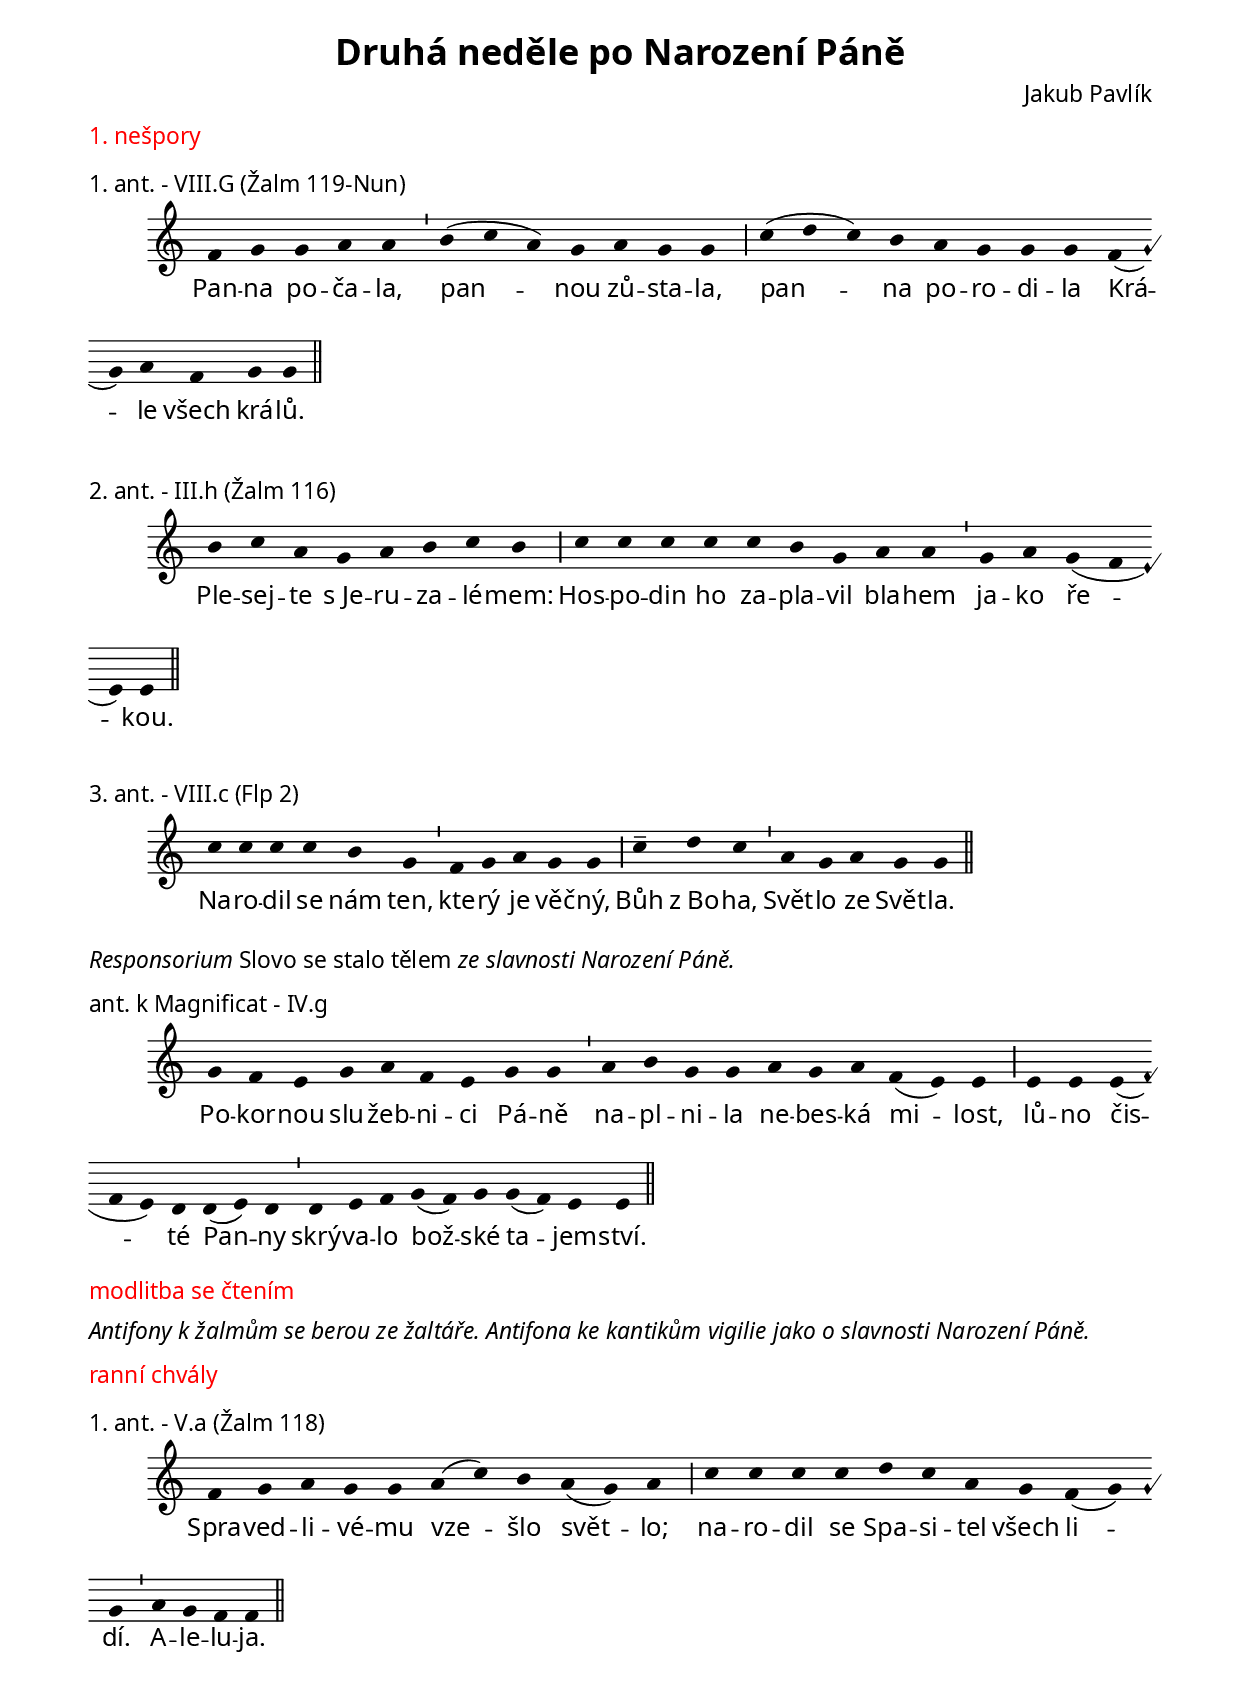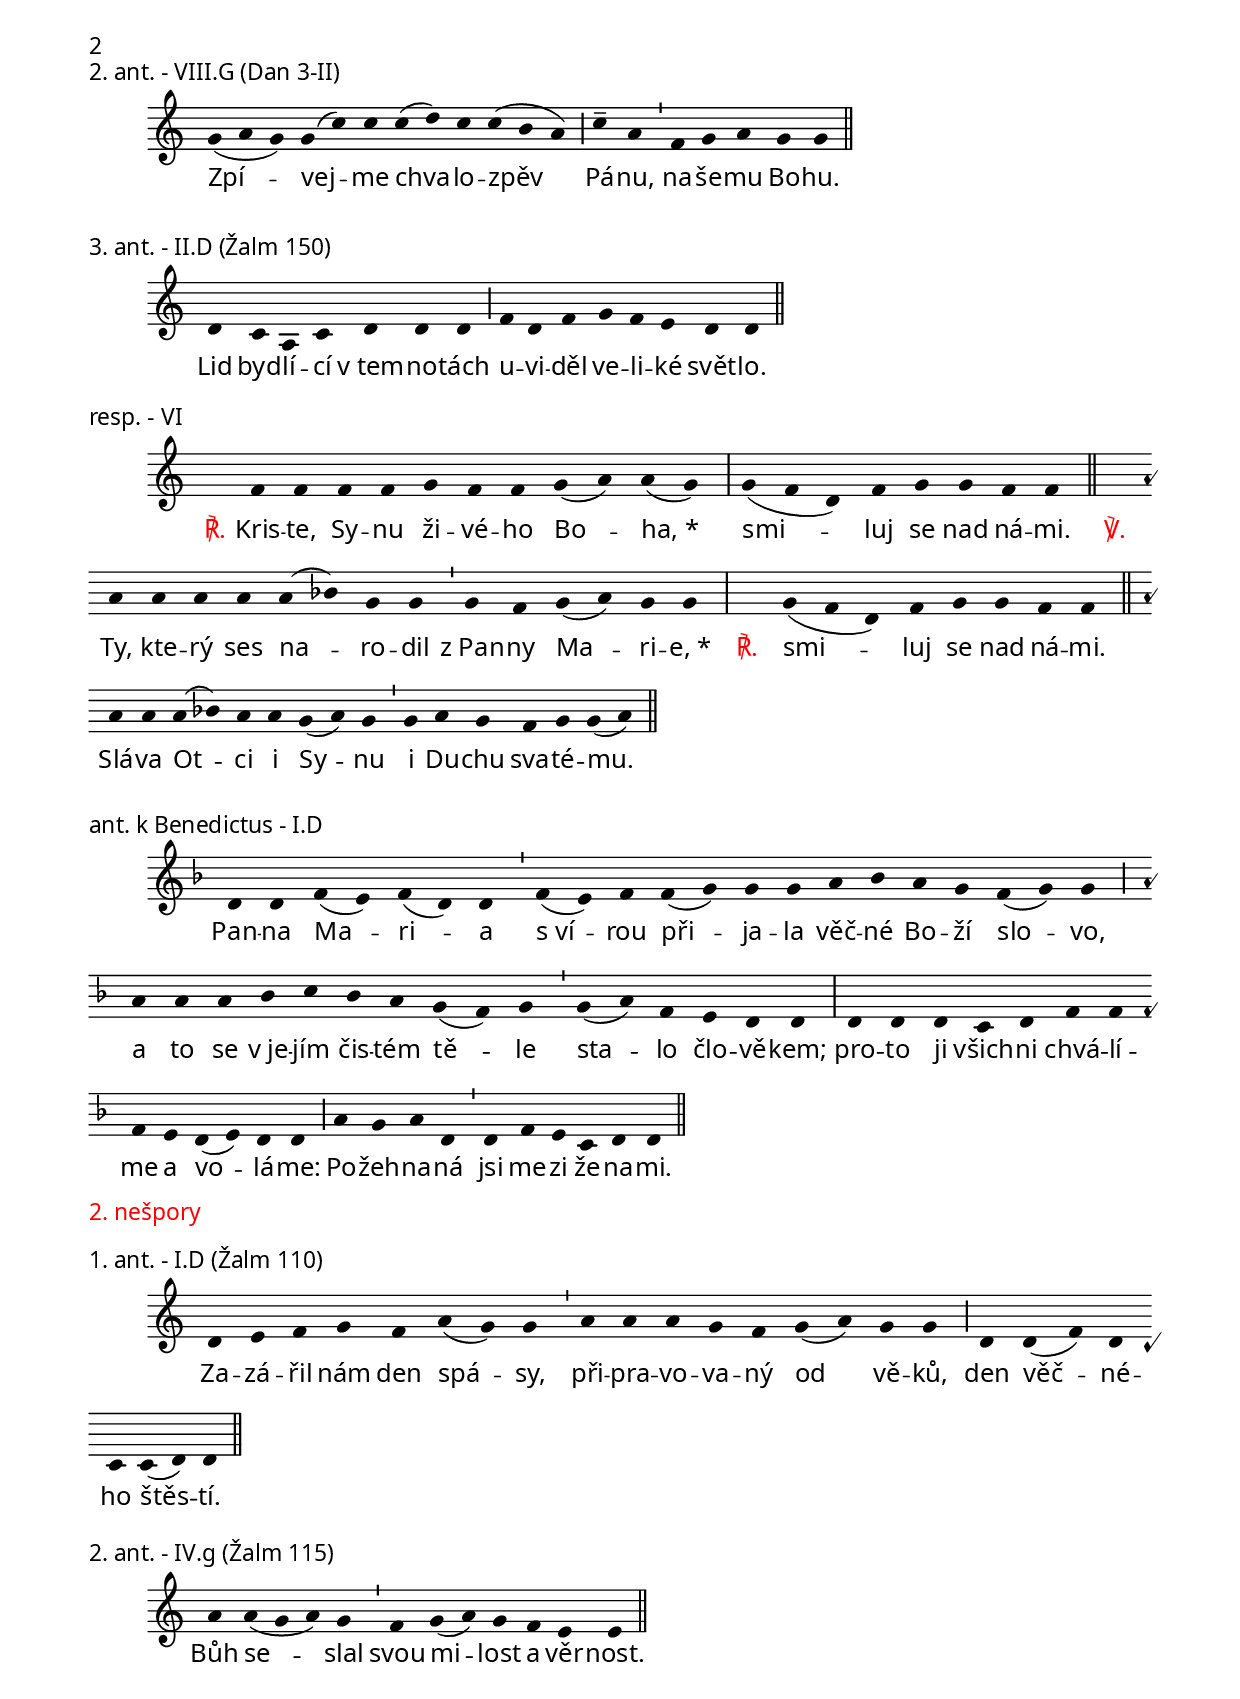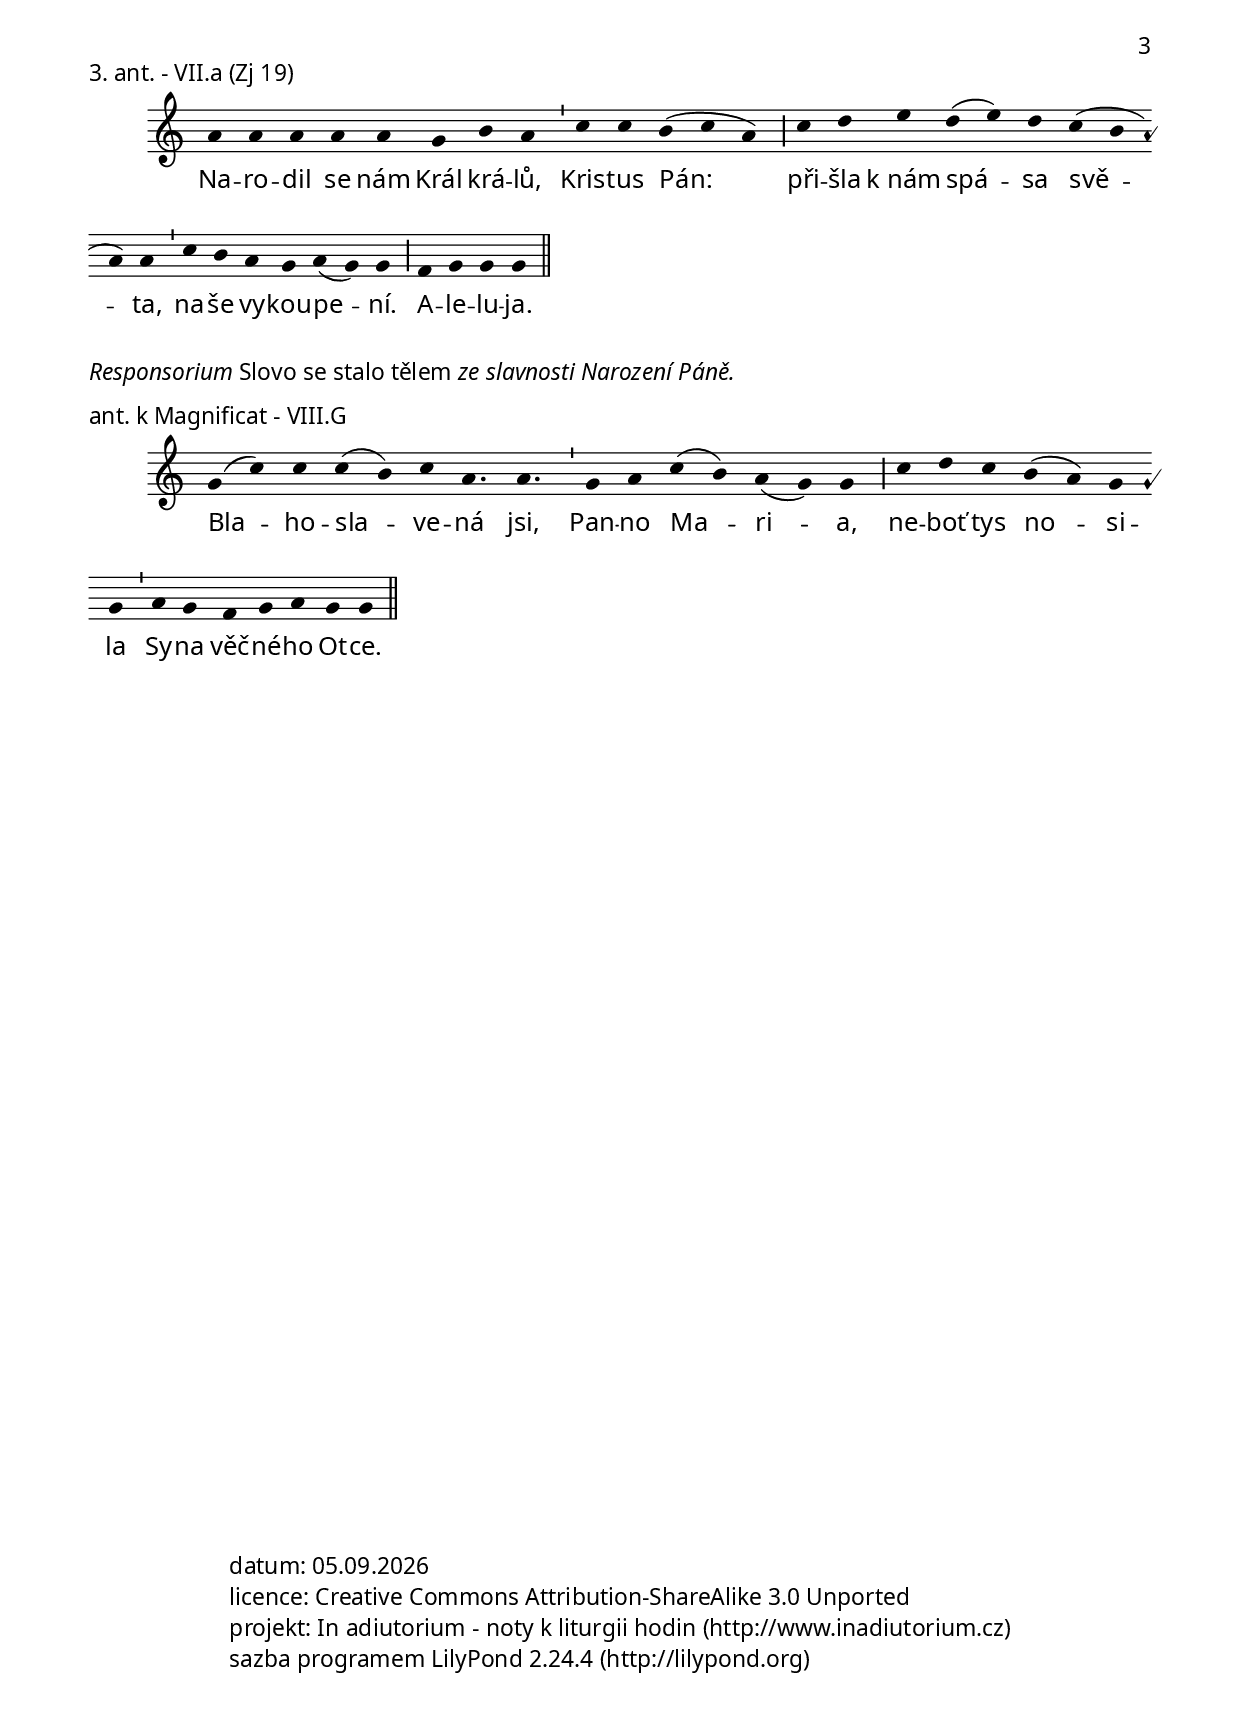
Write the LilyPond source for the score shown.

\version "2.17.25"

\header {
  title = "Druhá neděle po Narození Páně"
  composer = "Jakub Pavlík"
}

\include "spolecne.ly"
\include "dilyresponsorii.ly"

\markup {\nadpisHodinka {"1. nešpory"}}

\score {
  \relative c' {
    \choralniRezim
    f g g a a \barMin
    b( c a) g a g g \barMaior
    c( d c) b a g g g f( g) a f g g \barFinalis
  }
  \addlyrics {
    Pan -- na po -- ča -- la,
    pan -- nou zů -- sta -- la,
    pan -- na po -- ro -- di -- la Krá -- le všech krá -- lů.
  }
  \header {
    quid = "1. ant."
    modus = "VIII"
    differentia = "G"
    psalmus = "Žalm 119-Nun"
    fons = "oktáv Narození Páně, 27.12., k Magnificat, druhá část jiný text"
    fial = "fial://vanoce_narozenipane.ly#27-amag?cast=2&jiny text"
    id = "ne1-a1"
    piece = \markup {\sestavTitulek}
  }
}

\score {
  \relative c'' {
    \choralniRezim
    b4 c a g a b c b \barMaior
    c c c c c b g a a \barMin
    g a g( f e) e \barFinalis
  }
  \addlyrics {
    Ple -- sej -- te s_Je -- ru -- za -- lé -- mem:
    Hos -- po -- din ho za -- pla -- vil bla -- hem
    ja -- ko ře -- kou.
  }
  \header {
    quid = "2. ant."
    modus = "III"
    differentia = "h"
    psalmus = "Žalm 116"
    fial = "antifony/tyden4_5ctvrtek.ly#rch-ant2?zaver"
    id = "ne1-a2"
    piece = \markup {\sestavTitulek}
  }
}

\score {
  \relative c'' {
    \choralniRezim
    c4 c c c b g \barMin
    f g a g g \barMaior
    c-- d c \barMin
    a g a g g \barFinalis
  }
  \addlyrics {
    Na -- ro -- dil se nám ten,
    kte -- rý je věč -- ný,
    Bůh z_Bo -- ha,
    Svět -- lo ze Svět -- la.
  }
  \header {
    quid = "3. ant."
    modus = "VIII"
    differentia = "c"
    psalmus = "Flp 2"
    id = "ne1-a3"
    piece = \markup {\sestavTitulek}
  }
}

\markup\italic{Responsorium \upright{Slovo se stalo tělem} ze slavnosti Narození Páně.}

\score {
  \relative c'' {
    \choralniRezim
    g4 f e g a f e g g \barMin
    a4 b g g a g a f( e) e \barMaior
    e e e( f e) d d( e) d \barMin
    d e f g( f) g g( f) e e \barFinalis
  }
  \addlyrics {
    Po -- kor -- nou slu -- žeb -- ni -- ci Pá -- ně
    na -- pl -- ni -- la ne -- bes -- ká mi -- lost,
    lů -- no čis -- té Pan -- ny
    skrý -- va -- lo bož -- ské ta -- jem -- ství.
  }
  \header {
    quid = "ant. k Magnificat"
    modus = "IV"
    differentia = "g"
    psalmus = "Magnificat"
    id = "ne1-amag"
    piece = \markup {\sestavTitulekBezZalmu}
  }
}

\markup {\nadpisHodinka {"modlitba se čtením"}}

\markup\italic{
  Antifony k žalmům se berou ze žaltáře.
  Antifona ke kantikům vigilie jako o slavnosti Narození Páně.
}

\markup {\nadpisHodinka {"ranní chvály"}}

\score {
  \relative c' {
    \choralniRezim
    f4 g a g g a( c) b a( g) a \barMaior
    c c c c d c a g f( g) g \barMin
    a g f f \barFinalis
  }
  \addlyrics {
    Spra -- ved -- li -- vé -- mu vze -- šlo svět -- lo;
    na -- ro -- dil se Spa -- si -- tel všech li -- dí.
    A -- le -- lu -- ja.
  }
  \header {
    quid = "1. ant."
    modus = "V"
    differentia = "a"
    psalmus = "Žalm 118"
    placet = "melodie druhé části je taková 'kramářská'"
    id = "rch-a1"
    piece = \markup {\sestavTitulek}
  }
}

\score {
  \relative c'' {
    \choralniRezim
    g4( a g) g( c) c c( d) c c( b a) \barMaior
    c4-- a \barMin f g a g g \barFinalis
  }
  \addlyrics {
    Zpí -- vej -- me chva -- lo -- zpěv Pá -- nu,
    na -- še -- mu Bo -- hu.
  }
  \header {
    quid = "2. ant."
    modus = "VIII"
    differentia = "G"
    psalmus = "Dan 3-II"
    fial = "antifony/tyden2_1nedele.ly#rch-ant2?zacatek"
    id = "rch-a2"
    piece = \markup {\sestavTitulek}
  }
}

\score {
  \relative c' {
    \choralniRezim
    d4 c a c d d d \barMaior
    f d f g f e d d \barFinalis
  }
  \addlyrics {
    Lid byd -- lí -- cí v_tem -- no -- tách
    u -- vi -- děl ve -- li -- ké svět -- lo.
  }
  \header {
    quid = "3. ant."
    modus = "II"
    differentia = "D"
    psalmus = "Žalm 150"
    id = "rch-a3"
    piece = \markup {\sestavTitulek}
  }
}

\score {
  \relative c' {
    \choralniRezim

    % R
      \neviditelna f
      f4 f f f g f f g( a) a( g) \barMax
      g( f d) f g g f f \barFinalis
      % V
      \neviditelna f
      a4 a a a a( bes) g g \barMin g f g( a) g g \barMax
      % R
      \neviditelna g
      g( f d) f g g f f \barFinalis
      % Slava
      \respVIdoxologie \barFinalis
  }
  \addlyrics {
    \Response Kris -- te, Sy -- nu ži -- vé -- ho Bo -- ha,_*
    smi -- luj se nad ná -- mi.

    \Verse Ty, kte -- rý ses na -- ro -- dil z_Pan -- ny Ma -- ri -- e,_*
    \Response smi -- luj se nad ná -- mi.

    \textRespDoxologie
  }
  \header {
    quid = "resp."
    modus = "VI"
    fial = "responsoria.ly#1ne-rch?jiny_vers"
    id = "rch-r"
    piece = \markup {\sestavTitulekResp}
  }
}

\score {
  \relative c' {
    \choralniRezim
    \key f \major
    d4 d f( e) f( d) d \barMin
    f( e) f f( g) g g a bes a g f( g) g \barMaior

    a a a bes c bes a g( f) g \barMin
    g( a) f e d d \barMax

    d d d c d f f f e d( e) d d \barMaior

    a' g a d, \barMin
    d f e c d d \barFinalis
  }
  \addlyrics {
    Pan -- na Ma -- ri -- a
    s_ví -- rou při -- ja -- la věč -- né Bo -- ží slo -- vo,

    a to se v_je -- jím čis -- tém tě -- le
    sta -- lo člo -- vě -- kem;

    pro -- to ji všich -- ni chvá -- lí -- me a vo -- lá -- me:

    Po -- žeh -- na -- ná jsi me -- zi že -- na -- mi.
  }
  \header {
    quid = "ant. k Benedictus"
    modus = "I"
    differentia = "D"
    psalmus = "Benedictus"
    placet = "_Panna Maria_ nepřirozené; krok na _a to se_ raději pryč"
    id = "rch-aben"
    piece = \markup {\sestavTitulekBezZalmu}
  }
}

\markup {\nadpisHodinka {"2. nešpory"}}

\score {
  \relative c' {
    \choralniRezim
    d4 e f g f a( g) g \barMin
    a a a g f g( a) g g \barMaior
    d d( f) d c c( d) d \barFinalis
  }
  \addlyrics {
    Za -- zá -- řil nám den spá -- sy,
    při -- pra -- vo -- va -- ný od vě -- ků,
    den věč -- né -- ho štěs -- tí.
  }
  \header {
    quid = "1. ant."
    modus = "I"
    differentia = "D"
    psalmus = "Žalm 110"
    id = "ne2-a1"
    piece = \markup {\sestavTitulek}
  }
}

\score {
  \relative c'' {
    \choralniRezim
    a4 a( g a) g \barMin
    f g( a) g f e e \barFinalis
  }
  \addlyrics {
    Bůh se -- slal
    svou mi -- lost a věr -- nost.
  }
  \header {
    quid = "2. ant."
    modus = "IV"
    differentia = "g"
    psalmus = "Žalm 115"
    placet = "melisma na _seslal_ je rušivě těžkopádné"
    id = "ne2-a2"
    piece = \markup {\sestavTitulek}
  }
}

\score {
  \relative c'' {
    \choralniRezim
    a4 a a a a g b a \barMin
    c c b( c a) \barMaior
    c d e d( e) d c( b a) a \barMin
    c b a g a( g) g \barMaior
    f g g g \barFinalis
  }
  \addlyrics {
    Na -- ro -- dil se nám Král krá -- lů,
    Kris -- tus Pán:
    při -- šla k_nám spá -- sa svě -- ta,
    na -- še vy -- kou -- pe -- ní.
    A -- le -- lu -- ja.
  }
  \header {
    quid = "3. ant."
    modus = "VII"
    differentia = "a"
    psalmus = "Zj 19"
    id = "ne2-a3"
    piece = \markup {\sestavTitulek}
  }
}

\markup\italic{Responsorium \upright{Slovo se stalo tělem} ze slavnosti Narození Páně.}

\score {
  \relative c'' {
    \choralniRezim
    g4( c) c c( b) c a4. a \barMin g4 a c( b) a( g) g \barMaior
    c d c b( a) g g \barMin
    a g f g a g g \barFinalis
  }
  \addlyrics {
    Bla -- ho -- sla -- ve -- ná jsi, Pan -- no Ma -- ri -- a,
    ne -- boť tys no -- si -- la
    Sy -- na věč -- né -- ho Ot -- ce.
  }
  \header {
    quid = "ant. k Magnificat"
    modus = "VIII"
    differentia = "G"
    psalmus = "Magnificat"
    fial = "commune/commune_maria.ly#2ne-amag?zacatek"
    id = "ne2-amag"
    piece = \markup {\sestavTitulekBezZalmu}
  }
}